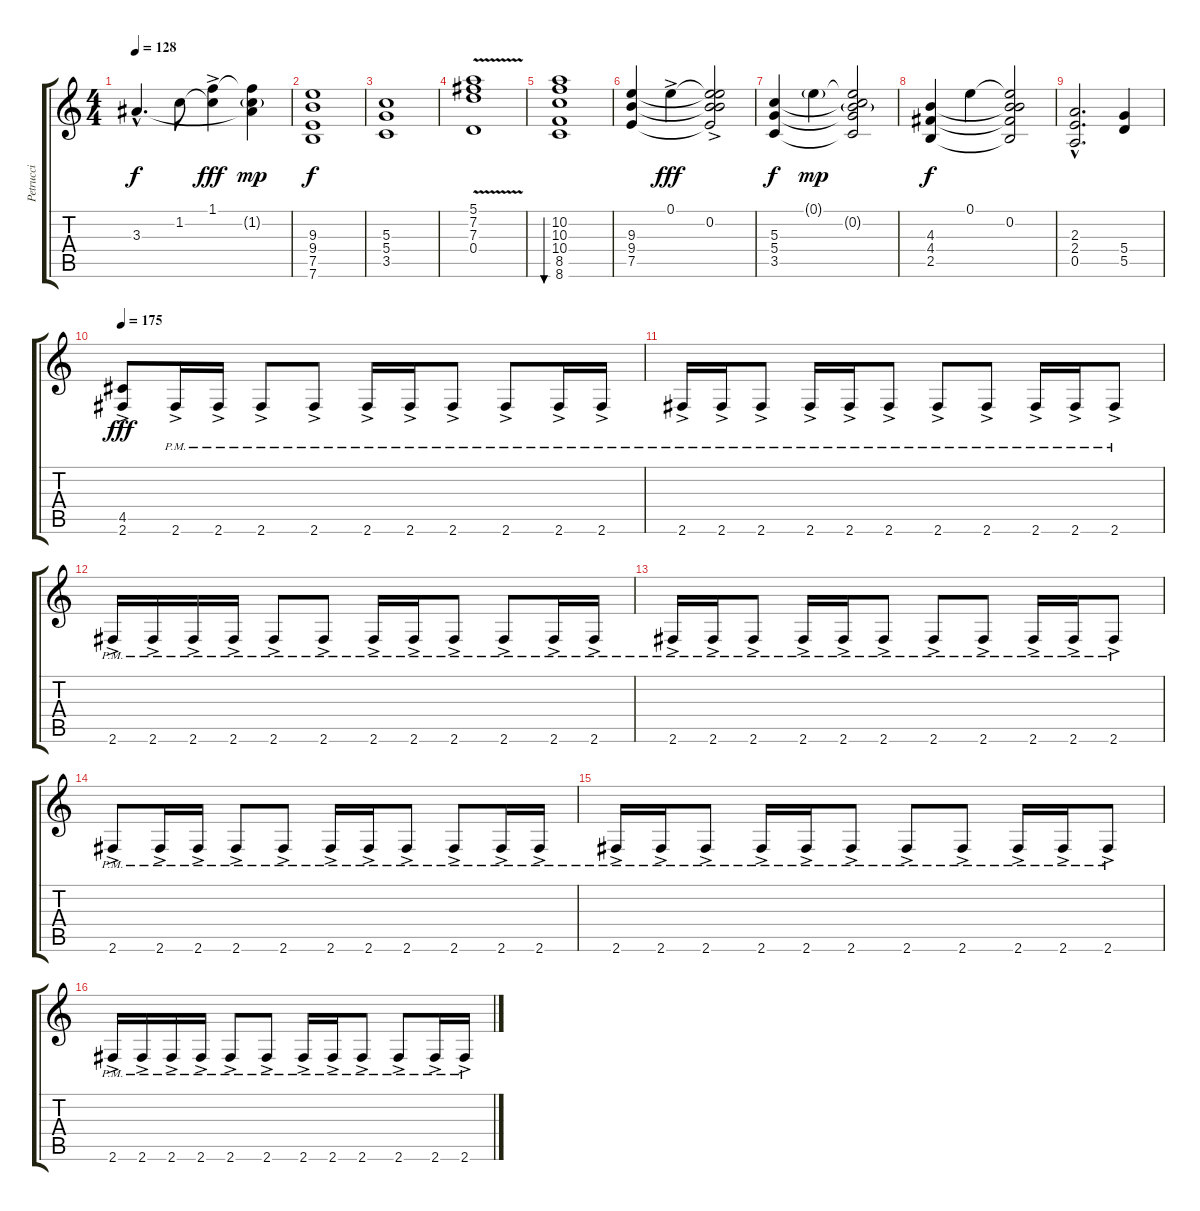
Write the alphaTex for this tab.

\track ("Petrucci" "Petrucci") {instrument overdrivenguitar}
\staff {score tabs}
\tuning (E4 B3 G3 D3 A2 E2) {hide}
\ts (4 4)
\tempo 128
\clef g2
\ks c
3.3{hac}.4{d dy f} 1.2.8 (1.1{ac} 1.2{t}).4{dy fff} (1.1{t} 1.2{g} 3.3{t}).4{dy mp} |
(9.3 9.4 7.5 7.6).1{dy f instrument overdrivenguitar} |
(5.3 5.4 3.5).1 |
(5.1{v} 7.2{v} 7.3{v} 0.4).1 |
(10.2 10.3 10.4 8.5 8.6).1{bu 240} |
(9.3 9.4 7.5).4 0.1{ac}.4{dy fff} (0.1{t} 0.2{ac} 9.3{t} 9.4{t} 7.5{t}).2 |
(5.3 5.4 3.5).4{dy f} 0.1{g}.4{dy mp} (0.1{t} 0.2{g} 5.3{t} 5.4{t} 3.5{t}).2 |
(4.3 4.4 2.5).4{dy f} 0.1.4 (0.1{t} 0.2 4.3{t} 4.4{t} 2.5{t}).2 |
(2.3{hac} 2.4{hac} 0.5{hac}).2{d} (5.4 5.5).4 |
\tempo 175
(4.5 2.6{ac}).8{dy fff} 2.6{ac pm}.16 2.6{ac pm}.16 2.6{ac pm}.8 2.6{ac pm}.8 2.6{ac pm}.16 2.6{ac pm}.16 2.6{ac pm}.8 2.6{ac pm}.8 2.6{ac pm}.16 2.6{ac pm}.16 |
2.6{ac pm}.16 2.6{ac pm}.16 2.6{ac pm}.8 2.6{ac pm}.16 2.6{ac pm}.16 2.6{ac pm}.8 2.6{ac pm}.8 2.6{ac pm}.8 2.6{ac pm}.16 2.6{ac pm}.16 2.6{ac pm}.8 |
2.6{ac pm}.16 2.6{ac pm}.16 2.6{ac pm}.16 2.6{ac pm}.16 2.6{ac pm}.8 2.6{ac pm}.8 2.6{ac pm}.16 2.6{ac pm}.16 2.6{ac pm}.8 2.6{ac pm}.8 2.6{ac pm}.16 2.6{ac pm}.16 |
2.6{ac pm}.16 2.6{ac pm}.16 2.6{ac pm}.8 2.6{ac pm}.16 2.6{ac pm}.16 2.6{ac pm}.8 2.6{ac pm}.8 2.6{ac pm}.8 2.6{ac pm}.16 2.6{ac pm}.16 2.6{ac pm}.8 |
2.6{ac pm}.8 2.6{ac pm}.16 2.6{ac pm}.16 2.6{ac pm}.8 2.6{ac pm}.8 2.6{ac pm}.16 2.6{ac pm}.16 2.6{ac pm}.8 2.6{ac pm}.8 2.6{ac pm}.16 2.6{ac pm}.16 |
2.6{ac pm}.16 2.6{ac pm}.16 2.6{ac pm}.8 2.6{ac pm}.16 2.6{ac pm}.16 2.6{ac pm}.8 2.6{ac pm}.8 2.6{ac pm}.8 2.6{ac pm}.16 2.6{ac pm}.16 2.6{ac pm}.8 |
2.6{ac pm}.16 2.6{ac pm}.16 2.6{ac pm}.16 2.6{ac pm}.16 2.6{ac pm}.8 2.6{ac pm}.8 2.6{ac pm}.16 2.6{ac pm}.16 2.6{ac pm}.8 2.6{ac pm}.8 2.6{ac pm}.16 2.6{ac pm}.16
